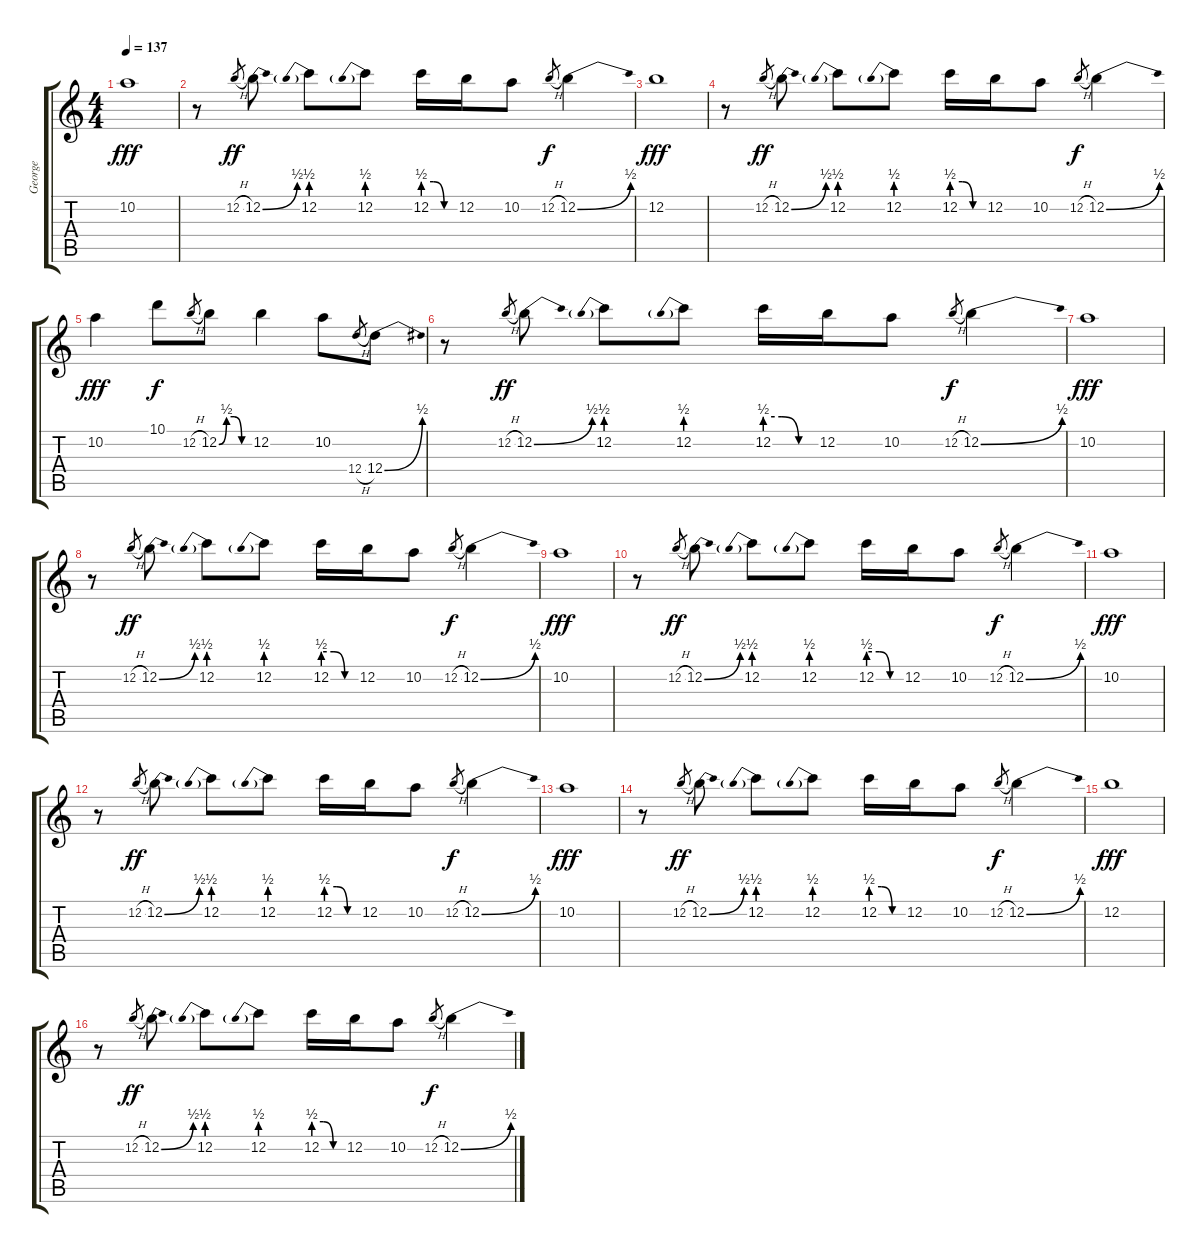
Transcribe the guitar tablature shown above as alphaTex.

\track ("George" "George") {instrument electricguitarclean}
\staff {score tabs}
\tuning (E4 B3 G3 D3 A2 E2) {hide}
\ts (4 4)
\tempo 137
\clef g2
\ks c
10.2.1{dy fff} |
r.8 12.2{h}.8{gr dy ff} 12.2{be (bend 0 0 60 2)}.8 12.2{be (prebend 0 2 60 2)}.8 12.2{be (prebend 0 2 60 2)}.8 12.2{be (custom 0 2 20 2 40 0 60 0)}.16 12.2.16 10.2.8 12.2{h}.8{gr dy f} 12.2{be (bend 0 0 60 2)}.4 |
12.2.1{dy fff} |
r.8 12.2{h}.8{gr dy ff} 12.2{be (bend 0 0 60 2)}.8 12.2{be (prebend 0 2 60 2)}.8 12.2{be (prebend 0 2 60 2)}.8 12.2{be (custom 0 2 20 2 40 0 60 0)}.16 12.2.16 10.2.8 12.2{h}.8{gr dy f} 12.2{be (bend 0 0 60 2)}.4 |
10.2.4{dy fff} 10.1.8{dy f} 12.2{h}.8{gr} 12.2{be (custom 0 0 15 2 30 2 45 0 60 0)}.8 12.2.4 10.2.8 12.4{h}.8{gr} 12.4{be (bend 0 0 60 2)}.8 |
r.8 12.2{h}.8{gr dy ff} 12.2{be (bend 0 0 60 2)}.8 12.2{be (prebend 0 2 60 2)}.8 12.2{be (prebend 0 2 60 2)}.8 12.2{be (custom 0 2 20 2 40 0 60 0)}.16 12.2.16 10.2.8 12.2{h}.8{gr dy f} 12.2{be (bend 0 0 60 2)}.4 |
10.2.1{dy fff} |
r.8 12.2{h}.8{gr dy ff} 12.2{be (bend 0 0 60 2)}.8 12.2{be (prebend 0 2 60 2)}.8 12.2{be (prebend 0 2 60 2)}.8 12.2{be (custom 0 2 20 2 40 0 60 0)}.16 12.2.16 10.2.8 12.2{h}.8{gr dy f} 12.2{be (bend 0 0 60 2)}.4 |
10.2.1{dy fff} |
r.8 12.2{h}.8{gr dy ff} 12.2{be (bend 0 0 60 2)}.8 12.2{be (prebend 0 2 60 2)}.8 12.2{be (prebend 0 2 60 2)}.8 12.2{be (custom 0 2 20 2 40 0 60 0)}.16 12.2.16 10.2.8 12.2{h}.8{gr dy f} 12.2{be (bend 0 0 60 2)}.4 |
10.2.1{dy fff} |
r.8 12.2{h}.8{gr dy ff} 12.2{be (bend 0 0 60 2)}.8 12.2{be (prebend 0 2 60 2)}.8 12.2{be (prebend 0 2 60 2)}.8 12.2{be (custom 0 2 20 2 40 0 60 0)}.16 12.2.16 10.2.8 12.2{h}.8{gr dy f} 12.2{be (bend 0 0 60 2)}.4 |
10.2.1{dy fff} |
r.8 12.2{h}.8{gr dy ff} 12.2{be (bend 0 0 60 2)}.8 12.2{be (prebend 0 2 60 2)}.8 12.2{be (prebend 0 2 60 2)}.8 12.2{be (custom 0 2 20 2 40 0 60 0)}.16 12.2.16 10.2.8 12.2{h}.8{gr dy f} 12.2{be (bend 0 0 60 2)}.4 |
12.2.1{dy fff} |
r.8 12.2{h}.8{gr dy ff} 12.2{be (bend 0 0 60 2)}.8 12.2{be (prebend 0 2 60 2)}.8 12.2{be (prebend 0 2 60 2)}.8 12.2{be (custom 0 2 20 2 40 0 60 0)}.16 12.2.16 10.2.8 12.2{h}.8{gr dy f} 12.2{be (bend 0 0 60 2)}.4
